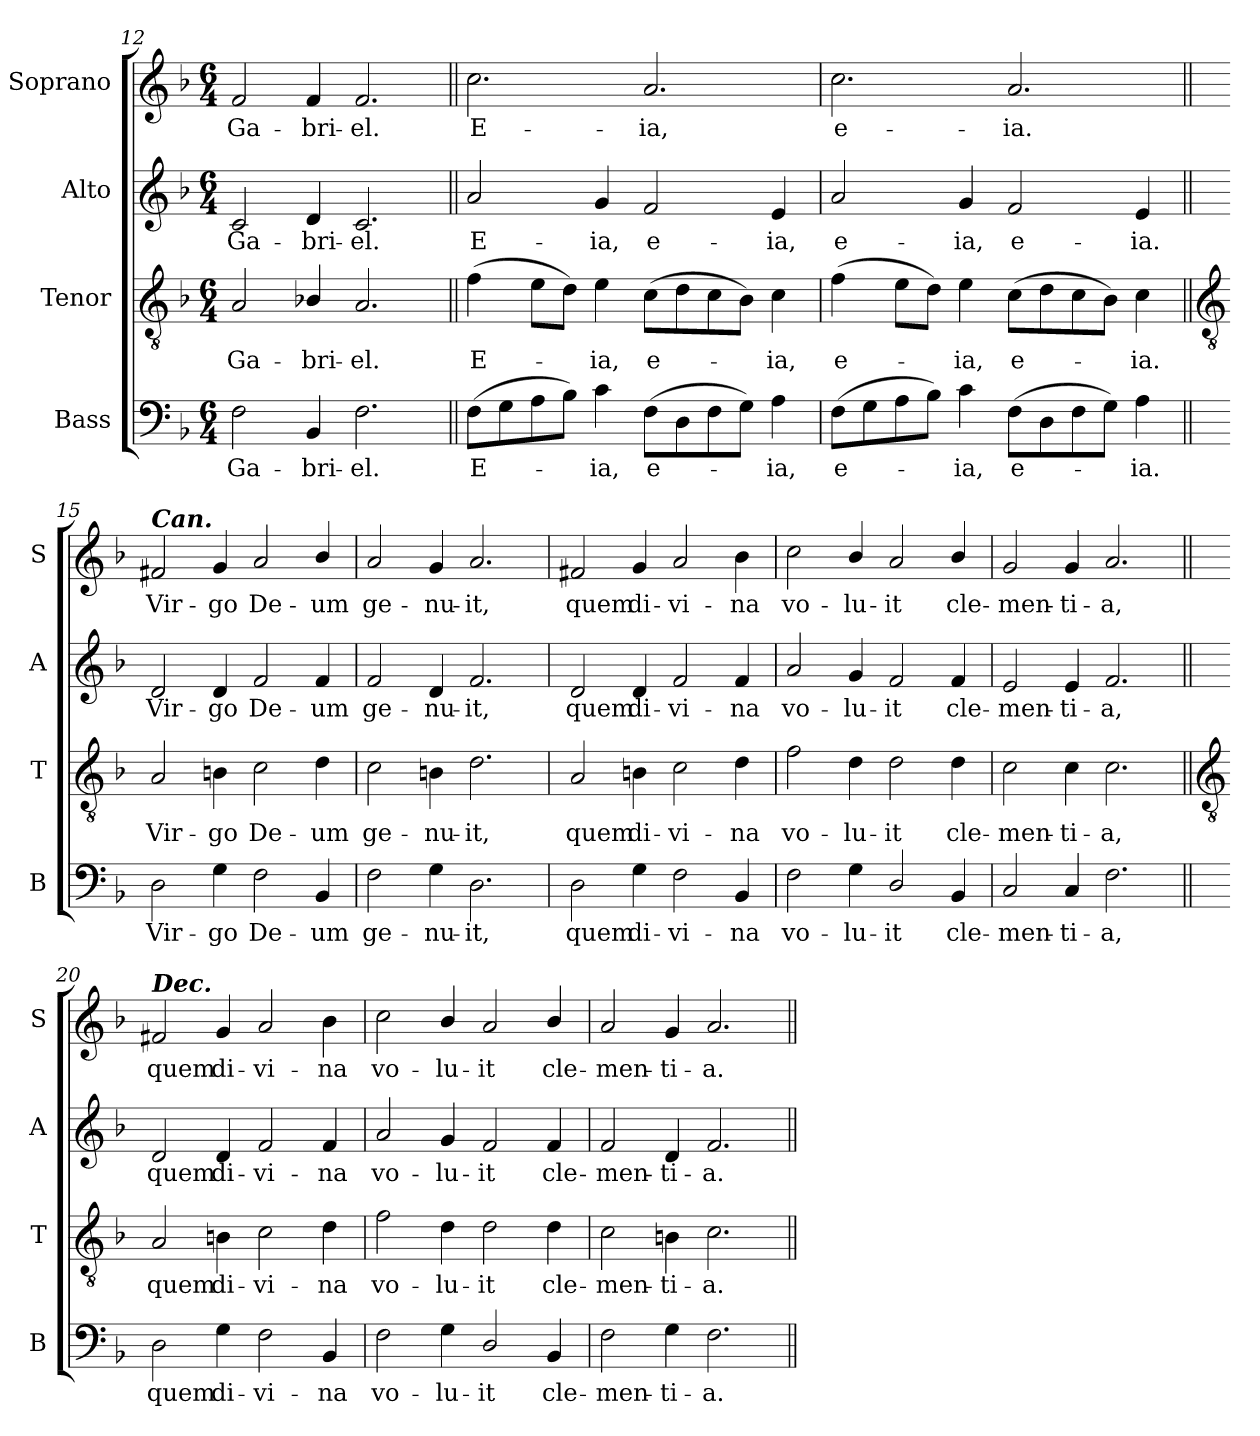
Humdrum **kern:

**kern	**text	**kern	**text	**kern	**text	**kern	**text
*part4	*part4	*part3	*part3	*part2	*part2	*part1	*part1
*staff4	*staff4	*staff3	*staff3	*staff2	*staff2	*staff1	*staff1
*I"Bass	*	*I"Tenor	*	*I"Alto	*	*I"Soprano	*
*I'B	*	*I'T	*	*I'A	*	*I'S	*
*clefF4	*	*clefGv2	*	*clefG2	*	*clefG2	*
*k[b-]	*	*k[b-]	*	*k[b-]	*	*k[b-]	*
*F:	*	*F:	*	*F:	*	*F:	*
*M6/4	*	*M6/4	*	*M6/4	*	*M6/4	*
=12	=12	=12	=12	=12	=12	=12	=12
!	!LO:LY:b	!	!LO:LY:b	!	!LO:LY:b	!	!LO:LY:b
2F	Ga-	2A	Ga-	2c	Ga-	2f	Ga-
!	!LO:LY:b	!	!LO:LY:b	!	!LO:LY:b	!	!LO:LY:b
4BB-	-bri-	4B-X/	-bri-	4d	-bri-	4f	-bri-
!	!LO:LY:b	!	!LO:LY:b	!	!LO:LY:b	!	!LO:LY:b
2.F	-el.	2.A	-el.	2.c	-el.	2.f	-el.
=13||	=13||	=13||	=13||	=13||	=13||	=13||	=13||
!	!LO:LY:b	!	!LO:LY:b	!	!LO:LY:b	!	!LO:LY:b
(>8FL	E-	(>4f	E-	2a	E-	2.cc	E-
8G	.	.	.	.	.	.	.
8A	.	8eL	.	.	.	.	.
8B-J)	.	8dJ)	.	.	.	.	.
!	!LO:LY:b	!	!LO:LY:b	!	!LO:LY:b	!	!
4c	ia,	4e	ia,	4g	-ia,	.	.
!	!LO:LY:b	!	!LO:LY:b	!	!LO:LY:b	!	!LO:LY:b
(>8FL	e-	(>8cL	e-	2f	e-	2.a	-ia,
8D	.	8d	.	.	.	.	.
8F	.	8c	.	.	.	.	.
8GJ)	.	8B-J)	.	.	.	.	.
!	!LO:LY:b	!	!LO:LY:b	!	!LO:LY:b	!	!
4A	ia,	4c	ia,	4e	-ia,	.	.
=14	=14	=14	=14	=14	=14	=14	=14
!	!LO:LY:b	!	!LO:LY:b	!	!LO:LY:b	!	!LO:LY:b
(>8FL	e-	(>4f	e-	2a	e-	2.cc	e-
8G	.	.	.	.	.	.	.
8A	.	8eL	.	.	.	.	.
8B-J)	.	8dJ)	.	.	.	.	.
!	!LO:LY:b	!	!LO:LY:b	!	!LO:LY:b	!	!
4c	ia,	4e	ia,	4g	-ia,	.	.
!	!LO:LY:b	!	!LO:LY:b	!	!LO:LY:b	!	!LO:LY:b
(>8FL	e-	(>8cL	e-	2f	e-	2.a	-ia.
8D	.	8d	.	.	.	.	.
8F	.	8c	.	.	.	.	.
8GJ)	.	8B-J)	.	.	.	.	.
!	!LO:LY:b	!	!LO:LY:b	!	!LO:LY:b	!	!
4A	ia.	4c	ia.	4e	-ia.	.	.
!!LO:LB:g=z
=15||	=15||	=15||	=15||	=15||	=15||	=15||	=15||
*	*	*clefGv2	*	*	*	*	*
!	!	!	!	!	!	!LO:TX:a:Bi:t=Can.	!
!	!LO:LY:b	!	!LO:LY:b	!	!LO:LY:b	!	!LO:LY:b
2D	Vir-	2A	Vir-	2d	Vir-	2f#X	Vir-
!	!LO:LY:b	!	!LO:LY:b	!	!LO:LY:b	!	!LO:LY:b
4G	-go	4Bn	-go	4d	-go	4g	-go
!	!LO:LY:b	!	!LO:LY:b	!	!LO:LY:b	!	!LO:LY:b
2F	De-	2c	De-	2f	De-	2a	De-
!	!LO:LY:b	!	!LO:LY:b	!	!LO:LY:b	!	!LO:LY:b
4BB-	-um	4d	-um	4f	-um	4b-/	-um
=16	=16	=16	=16	=16	=16	=16	=16
!	!LO:LY:b	!	!LO:LY:b	!	!LO:LY:b	!	!LO:LY:b
2F	ge-	2c	ge-	2f	ge-	2a	ge-
!	!LO:LY:b	!	!LO:LY:b	!	!LO:LY:b	!	!LO:LY:b
4G	-nu-	4Bn	-nu-	4d	-nu-	4g	-nu-
!	!LO:LY:b	!	!LO:LY:b	!	!LO:LY:b	!	!LO:LY:b
2.D	-it,	2.d	-it,	2.f	-it,	2.a	-it,
=17	=17	=17	=17	=17	=17	=17	=17
!	!LO:LY:b	!	!LO:LY:b	!	!LO:LY:b	!	!LO:LY:b
2D	quem	2A	quem	2d	quem	2f#X	quem
!	!LO:LY:b	!	!LO:LY:b	!	!LO:LY:b	!	!LO:LY:b
4G	di-	4Bn	di-	4d	di-	4g	di-
!	!LO:LY:b	!	!LO:LY:b	!	!LO:LY:b	!	!LO:LY:b
2F	-vi-	2c	-vi-	2f	-vi-	2a	-vi-
!	!LO:LY:b	!	!LO:LY:b	!	!LO:LY:b	!	!LO:LY:b
4BB-	-na	4d	-na	4f	-na	4b-	-na
=18	=18	=18	=18	=18	=18	=18	=18
!	!LO:LY:b	!	!LO:LY:b	!	!LO:LY:b	!	!LO:LY:b
2F	vo-	2f	vo-	2a	vo-	2cc	vo-
!	!LO:LY:b	!	!LO:LY:b	!	!LO:LY:b	!	!LO:LY:b
4G	-lu-	4d	-lu-	4g	-lu-	4b-/	-lu-
!	!LO:LY:b	!	!LO:LY:b	!	!LO:LY:b	!	!LO:LY:b
2D/	-it	2d	-it	2f	-it	2a	-it
!	!LO:LY:b	!	!LO:LY:b	!	!LO:LY:b	!	!LO:LY:b
4BB-	cle-	4d	cle-	4f	cle-	4b-/	cle-
=19	=19	=19	=19	=19	=19	=19	=19
!	!LO:LY:b	!	!LO:LY:b	!	!LO:LY:b	!	!LO:LY:b
2C	-men-	2c	-men-	2e	-men-	2g	-men-
!	!LO:LY:b	!	!LO:LY:b	!	!LO:LY:b	!	!LO:LY:b
4C	-ti-	4c	-ti-	4e	-ti-	4g	-ti-
!	!LO:LY:b	!	!LO:LY:b	!	!LO:LY:b	!	!LO:LY:b
2.F	-a,	2.c	-a,	2.f	-a,	2.a	-a,
!!LO:LB:g=z
=20||	=20||	=20||	=20||	=20||	=20||	=20||	=20||
*	*	*clefGv2	*	*	*	*	*
!	!	!	!	!	!	!LO:TX:a:Bi:t=Dec.	!
!	!LO:LY:b	!	!LO:LY:b	!	!LO:LY:b	!	!LO:LY:b
2D	quem	2A	quem	2d	quem	2f#X	quem
!	!LO:LY:b	!	!LO:LY:b	!	!LO:LY:b	!	!LO:LY:b
4G	di-	4Bn	di-	4d	di-	4g	di-
!	!LO:LY:b	!	!LO:LY:b	!	!LO:LY:b	!	!LO:LY:b
2F	-vi-	2c	-vi-	2f	-vi-	2a	-vi-
!	!LO:LY:b	!	!LO:LY:b	!	!LO:LY:b	!	!LO:LY:b
4BB-	-na	4d	-na	4f	-na	4b-	-na
=21	=21	=21	=21	=21	=21	=21	=21
!	!LO:LY:b	!	!LO:LY:b	!	!LO:LY:b	!	!LO:LY:b
2F	vo-	2f	vo-	2a	vo-	2cc	vo-
!	!LO:LY:b	!	!LO:LY:b	!	!LO:LY:b	!	!LO:LY:b
4G	-lu-	4d	-lu-	4g	-lu-	4b-/	-lu-
!	!LO:LY:b	!	!LO:LY:b	!	!LO:LY:b	!	!LO:LY:b
2D/	-it	2d	-it	2f	-it	2a	-it
!	!LO:LY:b	!	!LO:LY:b	!	!LO:LY:b	!	!LO:LY:b
4BB-	cle-	4d	cle-	4f	cle-	4b-/	cle-
=22	=22	=22	=22	=22	=22	=22	=22
!	!LO:LY:b	!	!LO:LY:b	!	!LO:LY:b	!	!LO:LY:b
2F	-men-	2c	-men-	2f	-men-	2a	-men-
!	!LO:LY:b	!	!LO:LY:b	!	!LO:LY:b	!	!LO:LY:b
4G	-ti-	4Bn	-ti-	4d	-ti-	4g	-ti-
!	!LO:LY:b	!	!LO:LY:b	!	!LO:LY:b	!	!LO:LY:b
2.F	-a.	2.c	-a.	2.f	-a.	2.a	-a.
=||	=||	=||	=||	=||	=||	=||	=||
*-	*-	*-	*-	*-	*-	*-	*-
